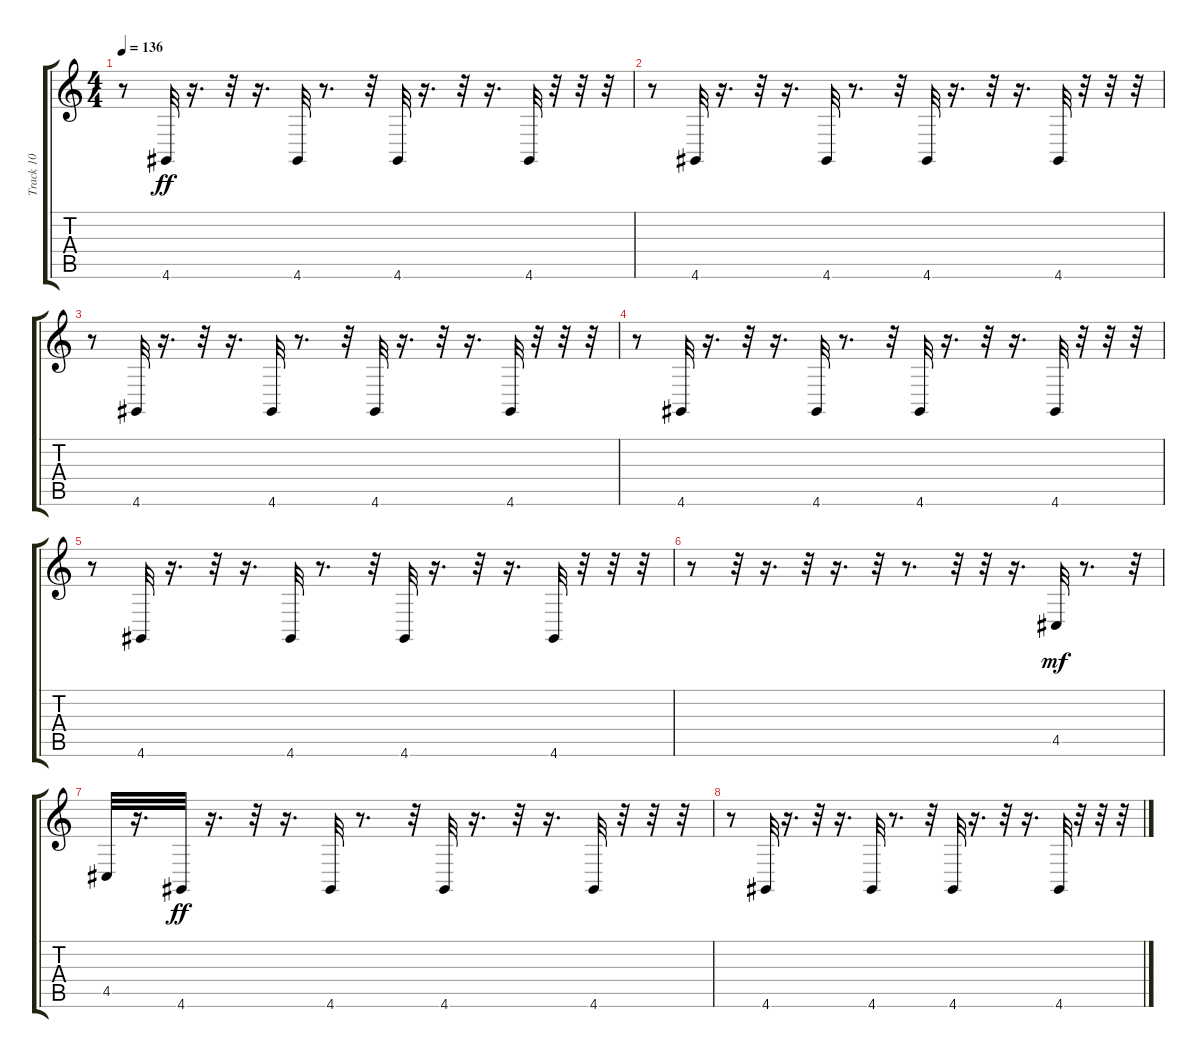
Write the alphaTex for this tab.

\track ("Track 10" "Track 10") {instrument synthdrum}
\staff {score tabs}
\tuning (E4 B3 G3 D3 A2 E2) {hide}
\ts (4 4)
\tempo 136
\clef g2
\ks c
r.8{dy ff} 4.6.32 r.16{d} r.32 r.16{d} 4.6.32 r.8{d} r.32 4.6.32 r.16{d} r.32 r.16{d} 4.6.32 r.32 r.32 r.32 |
r.8 4.6.32 r.16{d} r.32 r.16{d} 4.6.32 r.8{d} r.32 4.6.32 r.16{d} r.32 r.16{d} 4.6.32 r.32 r.32 r.32 |
r.8 4.6.32 r.16{d} r.32 r.16{d} 4.6.32 r.8{d} r.32 4.6.32 r.16{d} r.32 r.16{d} 4.6.32 r.32 r.32 r.32 |
r.8 4.6.32 r.16{d} r.32 r.16{d} 4.6.32 r.8{d} r.32 4.6.32 r.16{d} r.32 r.16{d} 4.6.32 r.32 r.32 r.32 |
r.8 4.6.32 r.16{d} r.32 r.16{d} 4.6.32 r.8{d} r.32 4.6.32 r.16{d} r.32 r.16{d} 4.6.32 r.32 r.32 r.32 |
r.8 r.32 r.16{d} r.32 r.16{d} r.32 r.8{d} r.32 r.32 r.16{d} 4.5.32{dy mf} r.8{d} r.32 |
4.5.32 r.16{d} 4.6.32{dy ff} r.16{d} r.32 r.16{d} 4.6.32 r.8{d} r.32 4.6.32 r.16{d} r.32 r.16{d} 4.6.32 r.32 r.32 r.32 |
r.8 4.6.32 r.16{d} r.32 r.16{d} 4.6.32 r.8{d} r.32 4.6.32 r.16{d} r.32 r.16{d} 4.6.32 r.32 r.32 r.32
